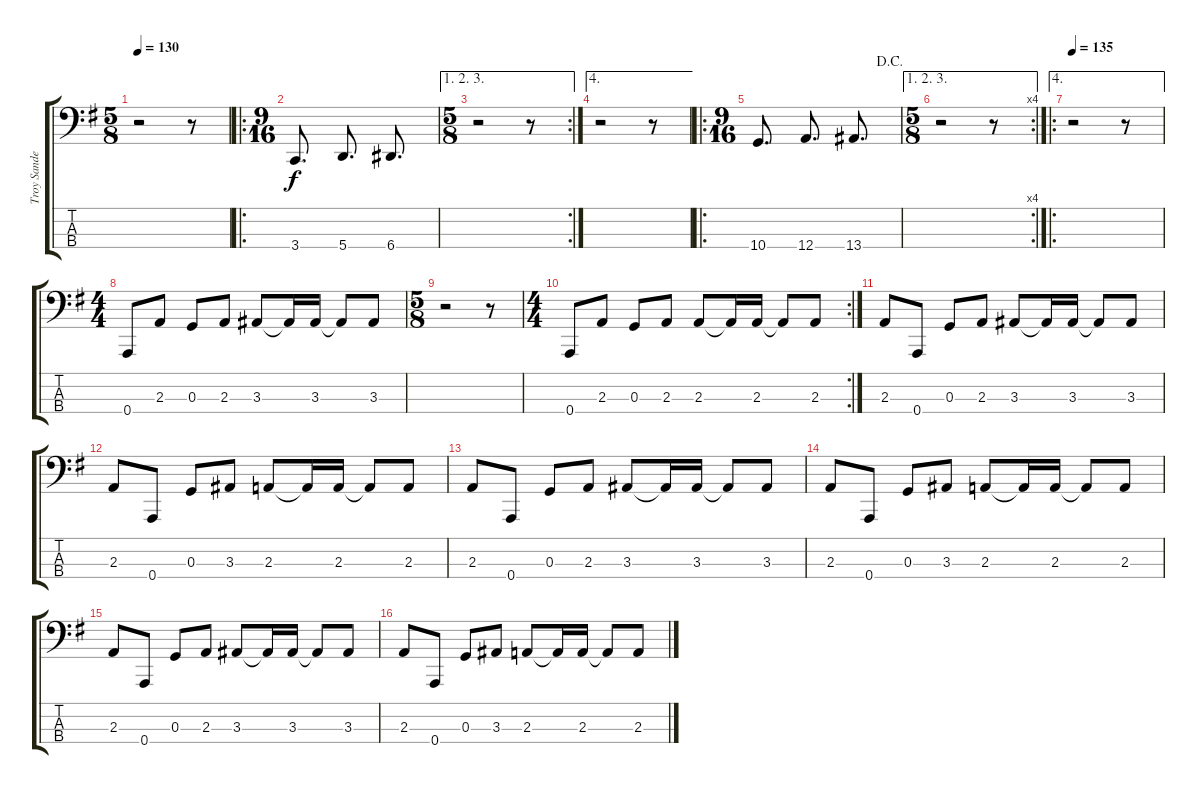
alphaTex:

\track ("Troy Sanders" "Troy Sande") {instrument electricbassfinger}
\staff {score tabs}
\tuning (F2 C2 G1 A0) {hide}
\ts (5 8)
\tempo 130
\clef f4
\ks g
r.2{dy f instrument electricbassfinger} r.8 |
\ro
\ts (9 16)
3.4.8{d} 5.4.8{d} 6.4.8{d} |
\ae (1 2 3)
\rc 2
\ts (5 8)
r.2 r.8 |
\ae 4
r.2 r.8 |
\ro
\ts (9 16)
\jump dacapo
10.4.8{d} 12.4.8{d} 13.4.8{d} |
\ae (1 2 3)
\rc 4
\ts (5 8)
r.2 r.8 |
\ae 4
\ro
\tempo 135
r.2 r.8 |
\ts (4 4)
0.4.8 2.3.8 0.3.8 2.3.8 3.3.8 3.3{t}.16 3.3.16 3.3{t}.8 3.3.8 |
\ts (5 8)
r.2 r.8 |
\rc 2
\ts (4 4)
0.4.8 2.3.8 0.3.8 2.3.8 2.3.8 2.3{t}.16 2.3.16 2.3{t}.8 2.3.8 |
2.3.8 0.4.8 0.3.8 2.3.8 3.3.8 3.3{t}.16 3.3.16 3.3{t}.8 3.3.8 |
2.3.8 0.4.8 0.3.8 3.3.8 2.3.8 2.3{t}.16 2.3.16 2.3{t}.8 2.3.8 |
2.3.8 0.4.8 0.3.8 2.3.8 3.3.8 3.3{t}.16 3.3.16 3.3{t}.8 3.3.8 |
2.3.8 0.4.8 0.3.8 3.3.8 2.3.8 2.3{t}.16 2.3.16 2.3{t}.8 2.3.8 |
2.3.8 0.4.8 0.3.8 2.3.8 3.3.8 3.3{t}.16 3.3.16 3.3{t}.8 3.3.8 |
2.3.8 0.4.8 0.3.8 3.3.8 2.3.8 2.3{t}.16 2.3.16 2.3{t}.8 2.3.8
